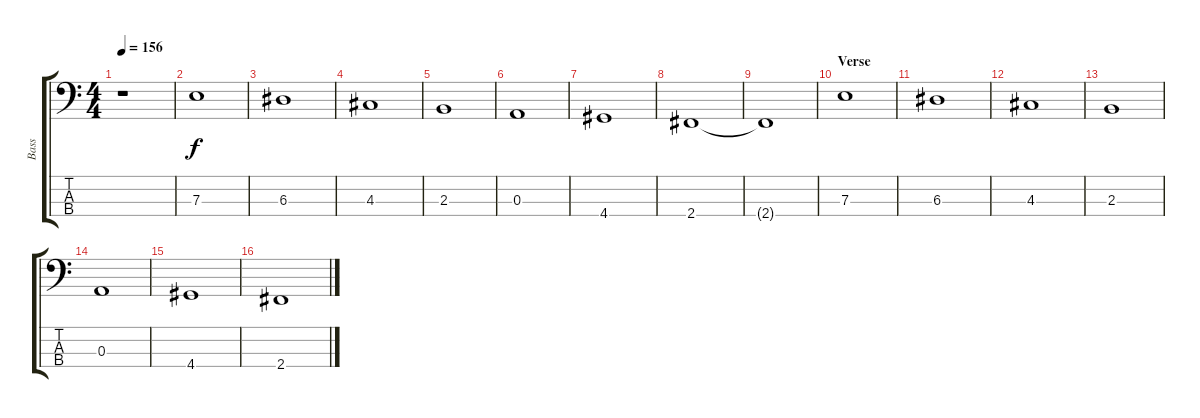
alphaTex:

\track ("Bass" "Bass") {instrument electricbassfinger}
\staff {score tabs}
\tuning (G2 D2 A1 E1) {hide}
\ts (4 4)
\tempo 156
\clef f4
\ks c
r.1{dy f instrument electricbassfinger} |
7.3.1 |
6.3.1 |
4.3.1 |
2.3.1 |
0.3.1 |
4.4.1 |
2.4.1 |
2.4{t}.1 |
\section ("" "Verse")
7.3.1 |
6.3.1 |
4.3.1 |
2.3.1 |
0.3.1 |
4.4.1 |
2.4.1
